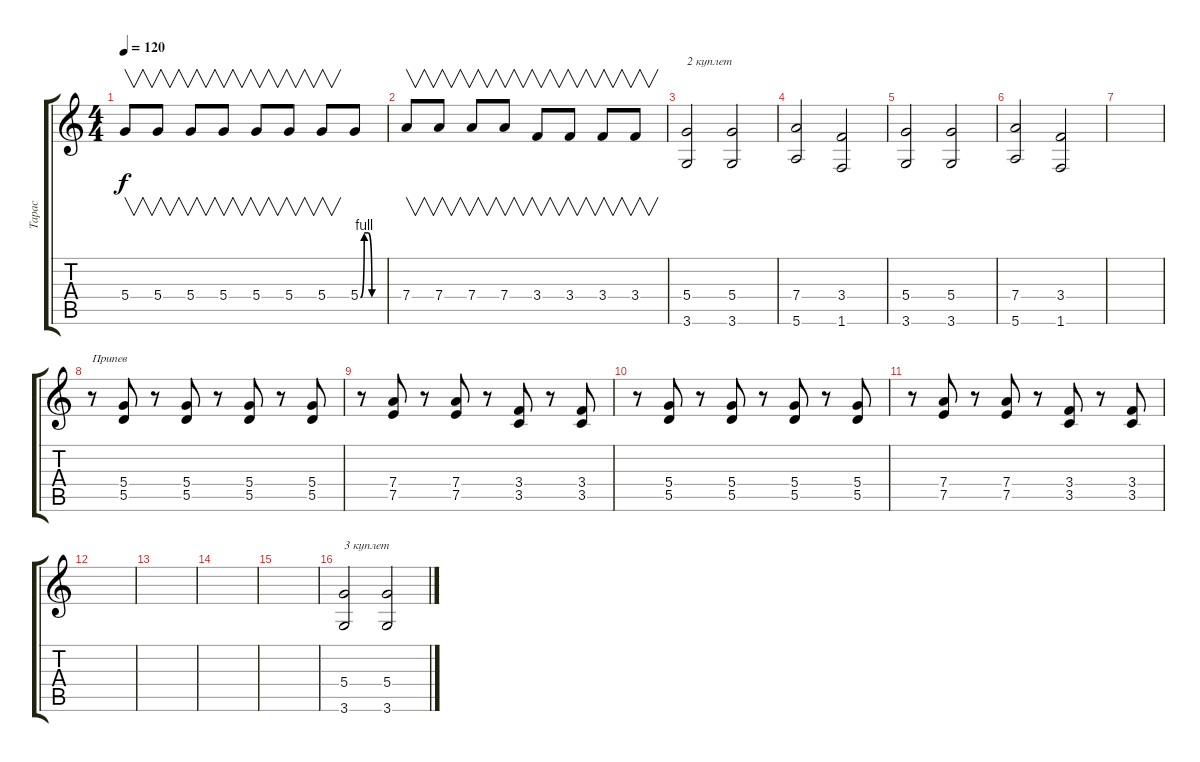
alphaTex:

\track ("Тарас" "Тарас") {instrument overdrivenguitar}
\staff {score tabs}
\tuning (E4 B3 G3 D3 A2 E2) {hide}
\ts (4 4)
\tempo 120
\clef g2
\ks c
5.4.8{v dy f} 5.4.8{v} 5.4.8{v} 5.4.8{v} 5.4.8{v} 5.4.8{v} 5.4.8{v} 5.4{be (custom 0 0 10 4 20 4 30 0 60 0)}.8 |
7.4.8{v} 7.4.8{v} 7.4.8{v} 7.4.8{v} 3.4.8{v} 3.4.8{v} 3.4.8{v} 3.4.8{v} |
(5.4 3.6).2{txt "2 куплет"} (5.4 3.6).2 |
(7.4 5.6).2 (3.4 1.6).2 |
(5.4 3.6).2 (5.4 3.6).2 |
(7.4 5.6).2 (3.4 1.6).2 |
|
r.8{txt "Припев"} (5.4 5.5).8 r.8 (5.4 5.5).8 r.8 (5.4 5.5).8 r.8 (5.4 5.5).8 |
r.8 (7.4 7.5).8 r.8 (7.4 7.5).8 r.8 (3.4 3.5).8 r.8 (3.4 3.5).8 |
r.8 (5.4 5.5).8 r.8 (5.4 5.5).8 r.8 (5.4 5.5).8 r.8 (5.4 5.5).8 |
r.8 (7.4 7.5).8 r.8 (7.4 7.5).8 r.8 (3.4 3.5).8 r.8 (3.4 3.5).8 |
|
|
|
|
(5.4 3.6).2{txt "3 куплет"} (5.4 3.6).2
